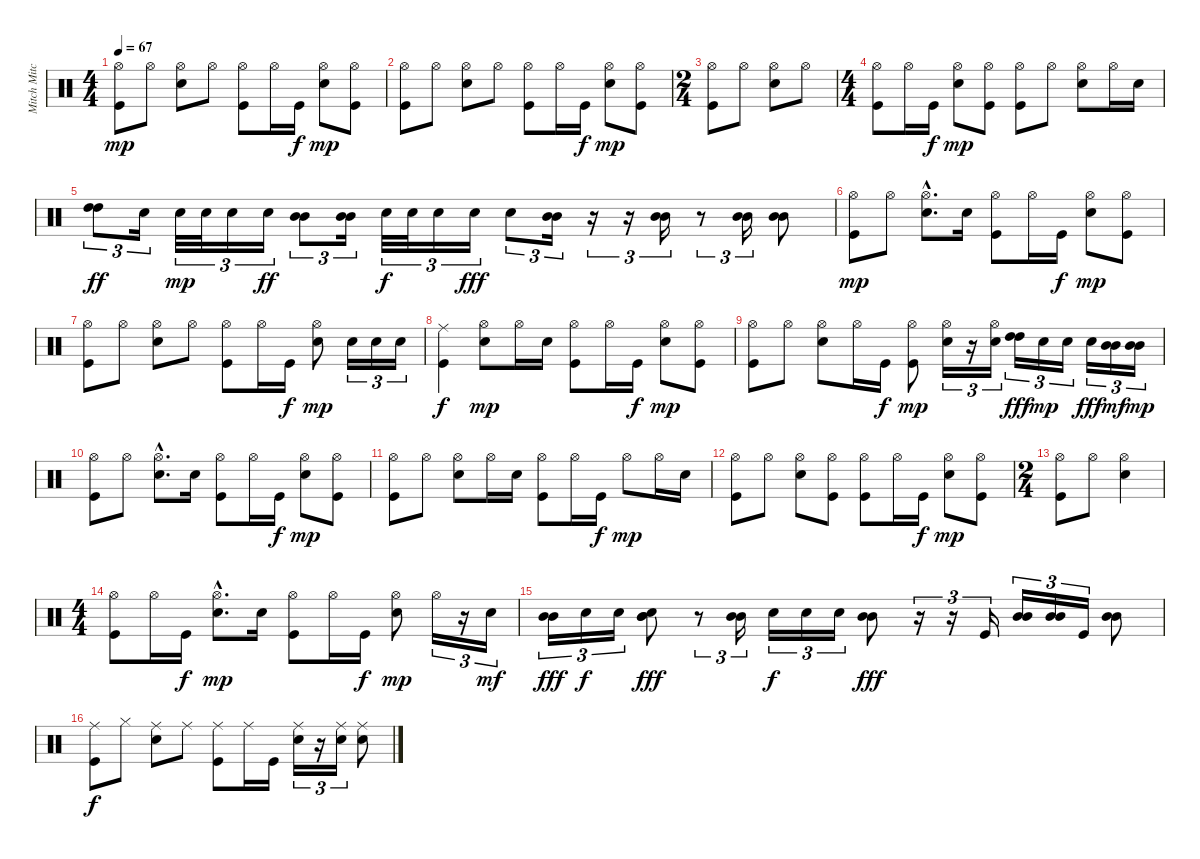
\track ("Mitch Mitchell" "Mitch Mitc") {instrument percussion}
\staff {score}
\articulation defaults
\ts (4 4)
\tempo 67
\clef neutral
\ks c
("Hi-Hat (open)" "Kick (hit)").8{dy mp} "Hi-Hat (open)".8 ("Hi-Hat (open)" "Electric Snare (hit)").8 "Hi-Hat (open)".8 ("Hi-Hat (open)" "Kick (hit)").8 "Hi-Hat (open)".16 "Kick (hit)".16{dy f} ("Hi-Hat (open)" "Electric Snare (hit)").8{dy mp} ("Hi-Hat (open)" "Kick (hit)").8 |
("Hi-Hat (open)" "Kick (hit)").8 "Hi-Hat (open)".8 ("Hi-Hat (open)" "Electric Snare (hit)").8 "Hi-Hat (open)".8 ("Hi-Hat (open)" "Kick (hit)").8 "Hi-Hat (open)".16 "Kick (hit)".16{dy f} ("Hi-Hat (open)" "Electric Snare (hit)").8{dy mp} ("Hi-Hat (open)" "Kick (hit)").8 |
\ts (2 4)
("Hi-Hat (open)" "Kick (hit)").8 "Hi-Hat (open)".8 ("Hi-Hat (open)" "Electric Snare (hit)").8 "Hi-Hat (open)".8 |
\ts (4 4)
("Hi-Hat (open)" "Kick (hit)").8 "Hi-Hat (open)".16 "Kick (hit)".16{dy f} ("Hi-Hat (open)" "Electric Snare (hit)").8{dy mp} ("Hi-Hat (open)" "Kick (hit)").8 ("Hi-Hat (open)" "Kick (hit)").8 "Hi-Hat (open)".8 ("Hi-Hat (open)" "Electric Snare (hit)").8 "Hi-Hat (open)".16 "Electric Snare (hit)".16 |
("High Tom (hit)" "High Tom (hit)").8{tu (3 2) dy ff} "Electric Snare (hit)".16{tu (3 2)} "Electric Snare (hit)".32{tu (3 2) dy mp} "Electric Snare (hit)".32{tu (3 2)} "Electric Snare (hit)".16{tu (3 2)} "Electric Snare (hit)".16{tu (3 2) dy ff} ("Mid Tom (hit)" "Mid Tom (hit)").8{tu (3 2)} ("Mid Tom (hit)" "Mid Tom (hit)").16{tu (3 2)} "Electric Snare (hit)".32{tu (3 2) dy f} "Electric Snare (hit)".32{tu (3 2)} "Electric Snare (hit)".16{tu (3 2)} "Electric Snare (hit)".16{tu (3 2) dy fff} "Electric Snare (hit)".8{tu (3 2)} ("Mid Tom (hit)" "Mid Tom (hit)").16{tu (3 2)} r.16{tu (3 2)} r.16{tu (3 2)} ("Mid Tom (hit)" "Mid Tom (hit)").16{tu (3 2)} r.8{tu (3 2)} ("Mid Tom (hit)" "Mid Tom (hit)").16{tu (3 2)} ("Mid Tom (hit)" "Mid Tom (hit)").8 |
("Hi-Hat (open)" "Kick (hit)").8{dy mp} "Hi-Hat (open)".8 ("Hi-Hat (open)"{hac} "Electric Snare (hit)"{hac}).8{d} "Electric Snare (hit)".16 ("Hi-Hat (open)" "Kick (hit)").8 "Hi-Hat (open)".16 "Kick (hit)".16{dy f} ("Hi-Hat (open)" "Electric Snare (hit)").8{dy mp} ("Hi-Hat (open)" "Kick (hit)").8 |
("Hi-Hat (open)" "Kick (hit)").8 "Hi-Hat (open)".8 ("Hi-Hat (open)" "Electric Snare (hit)").8 "Hi-Hat (open)".8 ("Hi-Hat (open)" "Kick (hit)").8 "Hi-Hat (open)".16 "Kick (hit)".16{dy f} ("Hi-Hat (open)" "Electric Snare (hit)").8{dy mp} "Electric Snare (hit)".16{tu (3 2)} "Electric Snare (hit)".16{tu (3 2)} "Electric Snare (hit)".16{tu (3 2)} |
("Ride (middle)" "Kick (hit)").4{dy f} ("Hi-Hat (open)" "Electric Snare (hit)").8{dy mp} "Hi-Hat (open)".16 "Electric Snare (hit)".16 ("Hi-Hat (open)" "Kick (hit)").8 "Hi-Hat (open)".16 "Kick (hit)".16{dy f} ("Hi-Hat (open)" "Electric Snare (hit)").8{dy mp} ("Hi-Hat (open)" "Kick (hit)").8 |
("Hi-Hat (open)" "Kick (hit)").8 "Hi-Hat (open)".8 ("Hi-Hat (open)" "Electric Snare (hit)").8 "Hi-Hat (open)".16 "Kick (hit)".16{dy f} ("Hi-Hat (open)" "Kick (hit)").8{dy mp} ("Hi-Hat (open)" "Electric Snare (hit)").16{tu (3 2)} r.16{tu (3 2)} ("Hi-Hat (open)" "Electric Snare (hit)").16{tu (3 2)} ("High Tom (hit)" "High Tom (hit)").16{tu (3 2) dy fff} "Electric Snare (hit)".16{tu (3 2) dy mp} "Electric Snare (hit)".16{tu (3 2)} "Electric Snare (hit)".16{tu (3 2) dy fff} ("Mid Tom (hit)" "Mid Tom (hit)").16{tu (3 2) dy mf} ("Mid Tom (hit)" "Mid Tom (hit)").16{tu (3 2) dy mp} |
("Hi-Hat (open)" "Kick (hit)").8 "Hi-Hat (open)".8 ("Hi-Hat (open)"{hac} "Electric Snare (hit)"{hac}).8{d} "Electric Snare (hit)".16 ("Hi-Hat (open)" "Kick (hit)").8 "Hi-Hat (open)".16 "Kick (hit)".16{dy f} ("Hi-Hat (open)" "Electric Snare (hit)").8{dy mp} ("Hi-Hat (open)" "Kick (hit)").8 |
("Hi-Hat (open)" "Kick (hit)").8 "Hi-Hat (open)".8 ("Hi-Hat (open)" "Electric Snare (hit)").8 "Hi-Hat (open)".16 "Electric Snare (hit)".16 ("Hi-Hat (open)" "Kick (hit)").8 "Hi-Hat (open)".16 "Kick (hit)".16{dy f} "Hi-Hat (open)".8{dy mp} "Hi-Hat (open)".16 "Electric Snare (hit)".16 |
("Hi-Hat (open)" "Kick (hit)").8 "Hi-Hat (open)".8 ("Hi-Hat (open)" "Electric Snare (hit)").8 ("Hi-Hat (open)" "Kick (hit)").8 ("Hi-Hat (open)" "Kick (hit)").8 "Hi-Hat (open)".16 "Kick (hit)".16{dy f} ("Hi-Hat (open)" "Electric Snare (hit)").8{dy mp} ("Hi-Hat (open)" "Kick (hit)").8 |
\ts (2 4)
("Hi-Hat (open)" "Kick (hit)").8 "Hi-Hat (open)".8 ("Hi-Hat (open)" "Electric Snare (hit)").4 |
\ts (4 4)
("Hi-Hat (open)" "Kick (hit)").8 "Hi-Hat (open)".16 "Kick (hit)".16{dy f} ("Hi-Hat (open)"{hac} "Electric Snare (hit)"{hac}).8{d dy mp} "Electric Snare (hit)".16 ("Hi-Hat (open)" "Kick (hit)").8 "Hi-Hat (open)".16 "Kick (hit)".16{dy f} ("Hi-Hat (open)" "Electric Snare (hit)").8{dy mp} "Hi-Hat (open)".16{tu (3 2)} r.16{tu (3 2)} "Electric Snare (hit)".16{tu (3 2) dy mf} |
("Mid Tom (hit)" "Mid Tom (hit)").16{tu (3 2) dy fff} "Electric Snare (hit)".16{tu (3 2) dy f} "Electric Snare (hit)".16{tu (3 2)} ("Mid Tom (hit)" "Electric Snare (hit)" "Mid Tom (hit)").8{dy fff} r.8{tu (3 2)} ("Mid Tom (hit)" "Mid Tom (hit)").16{tu (3 2)} "Electric Snare (hit)".16{tu (3 2) dy f} "Electric Snare (hit)".16{tu (3 2)} "Electric Snare (hit)".16{tu (3 2)} ("Mid Tom (hit)" "Mid Tom (hit)").8{dy fff} r.16{tu (3 2)} r.16{tu (3 2)} "Kick (hit)".16{tu (3 2)} ("Mid Tom (hit)" "Mid Tom (hit)").16{tu (3 2)} ("Mid Tom (hit)" "Mid Tom (hit)").16{tu (3 2)} "Kick (hit)".16{tu (3 2)} ("Mid Tom (hit)" "Mid Tom (hit)").8 |
("Ride (middle)" "Kick (hit)").8{dy f} "Hi-Hat (closed)".8 ("Ride (middle)" "Electric Snare (hit)").8 "Ride (middle)".8 ("Ride (middle)" "Kick (hit)").8 "Ride (middle)".16 "Kick (hit)".16 ("Ride (middle)" "Electric Snare (hit)").16{tu (3 2)} r.16{tu (3 2)} ("Ride (middle)" "Electric Snare (hit)").16{tu (3 2)} ("Ride (middle)" "Electric Snare (hit)").8
